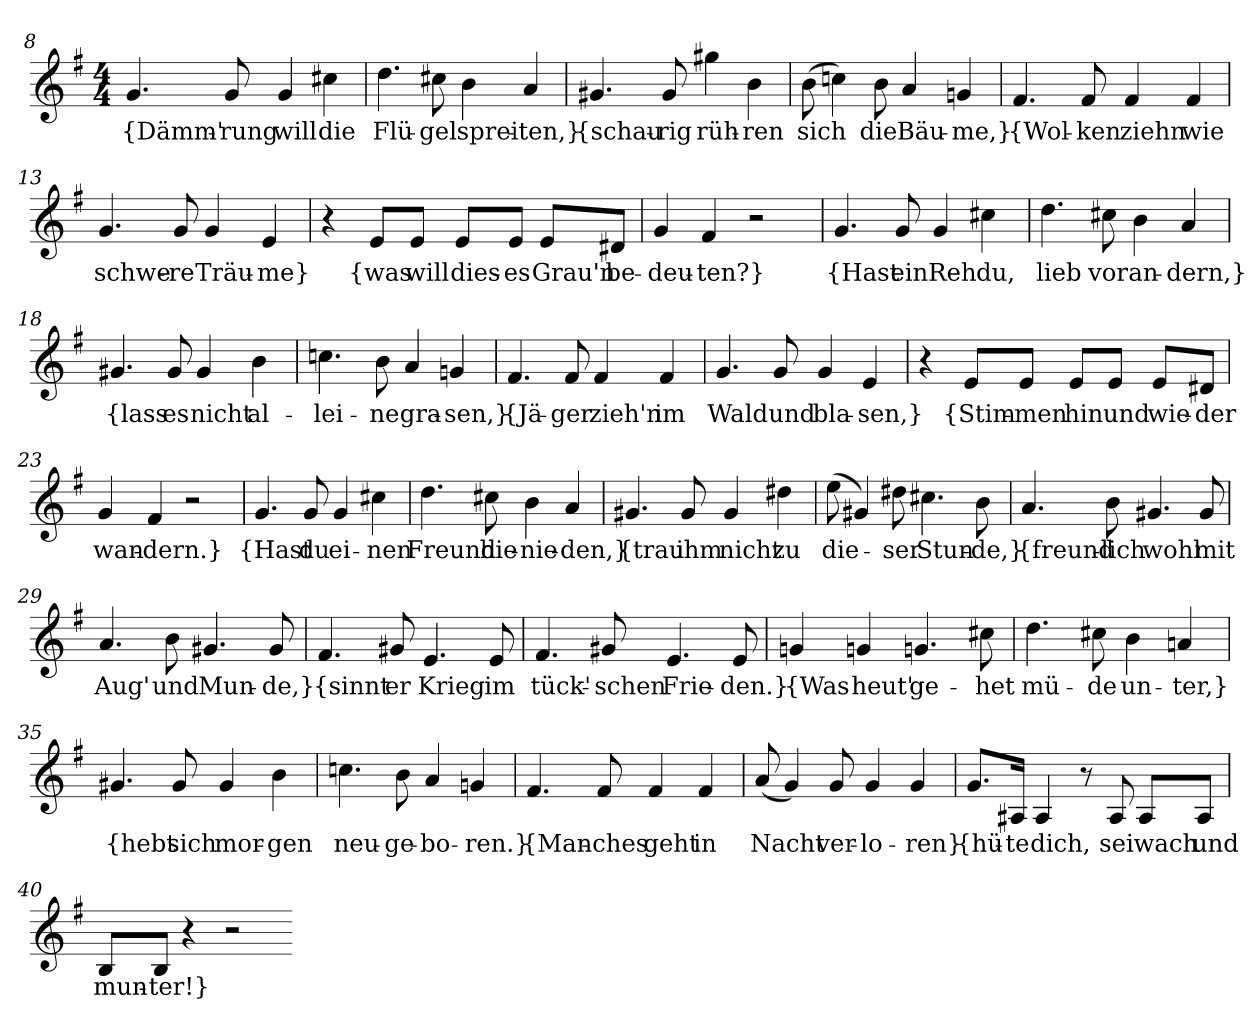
**kern	**text
*part1	*part1
*staff1	*staff1
*clefG2	*
*k[f#]	*
*M4/4	*
=8	=8
4.g	{Dämm'-
8g	-rung
4g	will
4cc#X	die
=9	=9
4.dd	Flü-
8cc#X	-gel
4b	sprei-
4a	-ten,}
=10	=10
4.g#X	{schau-
8g#	-rig
4gg#X	rüh-
4b	-ren
=11	=11
(8b	sich
4ccn)	.
8b	die
4a	Bäu-
4gn	-me,}
=12	=12
4.f#	{Wol-
8f#	-ken
4f#	ziehn
4f#	wie
=13	=13
4.g	schwe-
8g	-re
4g	Träu-
4e	-me}
=14	=14
4r	.
8e/L	{was
8e/J	will
8e/L	dies-
8e/J	-es
8e/L	Grau'n
8d#X/J	be-
=15	=15
4g	-deu-
4f#	-ten?}
2r	.
=16	=16
4.g	{Hast
8g	ein
4g	Reh
4cc#X	du,
=17	=17
4.dd	lieb
8cc#X	vor
4b	an-
4a	-dern,}
=18	=18
4.g#X	{lass
8g#	es
4g#	nicht
4b	al-
=19	=19
4.ccn	-lei-
8b	-ne
4a	gra-
4gn	-sen,}
=20	=20
4.f#	{Jä-
8f#	-ger
4f#	zieh'n
4f#	im
=21	=21
4.g	Wald
8g	und
4g	bla-
4e	-sen,}
=22	=22
4r	.
8e/L	{Stim-
8e/J	-men
8e/L	hin
8e/J	und
8e/L	wie-
8d#X/J	-der
=23	=23
4g	wan-
4f#	-dern.}
2r	.
=24	=24
4.g	{Hast
8g	du
4g	ei-
4cc#X	-nen
=25	=25
4.dd	Freund
8cc#X	hie-
4b	-nie-
4a	-den,}
=26	=26
4.g#X	{trau'
8g#	ihm
4g#	nicht
4dd#X	zu
=27	=27
(8ee	die-
4g#X)	.
8dd#X	-ser
4.cc#X	Stun-
8b	-de,}
=28	=28
4.a	{freund-
8b	-lich
4.g#X	wohl
8g#	mit
=29	=29
4.a	Aug'
8b	und
4.g#X	Mun-
8g#	-de,}
=30	=30
4.f#	{sinnt
8g#X	er
4.e	Krieg
8e	im
=31	=31
4.f#	tück'-
8g#X	-schen
4.e	Frie-
8e	-den.}
=33	=33
4gn	{Was
4gn	heut'
4.gn	ge-
8cc#X	-het
=34	=34
4.dd	mü-
8cc#X	-de
4b	un-
4an	-ter,}
=35	=35
4.g#X	{hebt
8g#	sich
4g#	mor-
4b	-gen
=36	=36
4.ccn	neu-
8b	-ge-
4a	-bo-
4gn	-ren.}
=37	=37
4.f#	{Man-
8f#	-ches
4f#	geht
4f#	in
=38	=38
(8a	Nacht
4g)	.
8g	ver-
4g	-lo-
4g	-ren}
=39	=39
8.g/L	{hü-
16A#X/Jk	-te
4A#	dich,
8r	.
8A#	sei
8A#/L	wach
8A#/J	und
=40	=40
8B/L	mun-
8B/J	-ter!}
4r	.
2r	.
=-	=-
*-	*-
